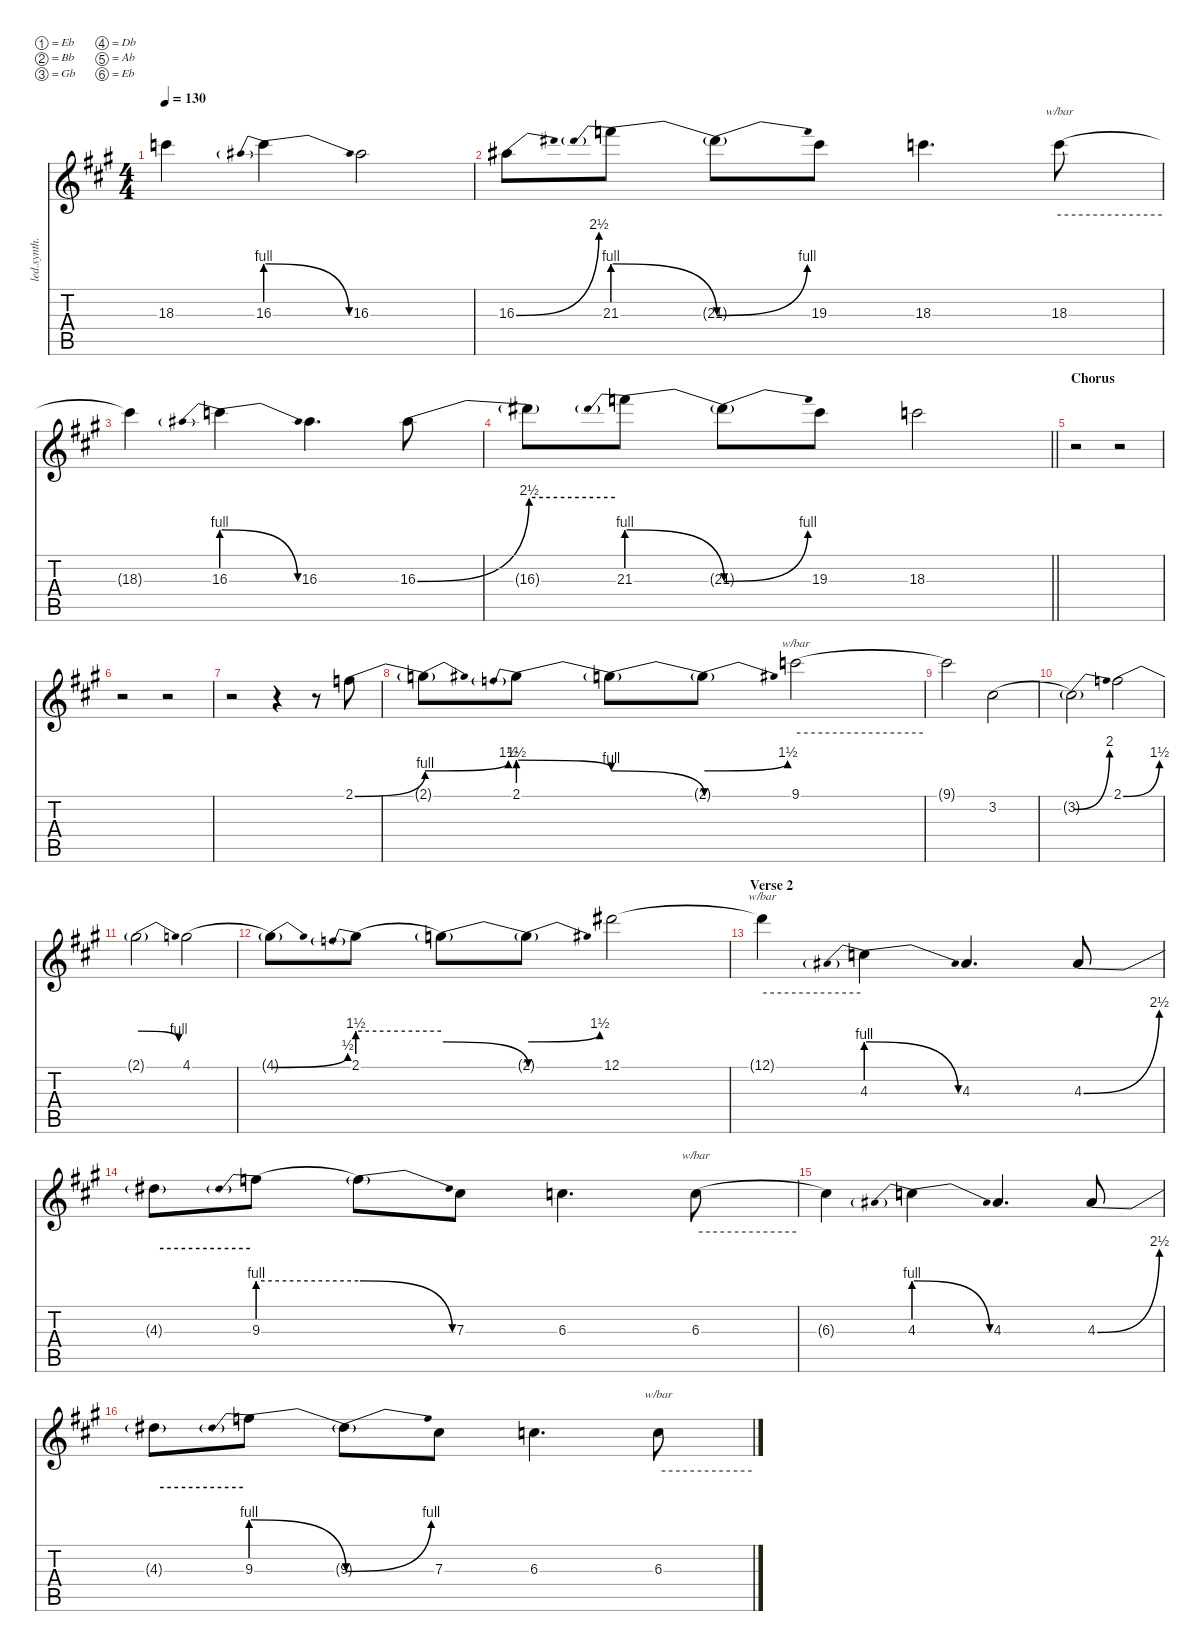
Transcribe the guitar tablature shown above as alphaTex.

\defaultSystemsLayout 4
\hideDynamics
\bracketExtendMode nobrackets
\track ("Synth 1" "led.synth.") {mute instrument lead2sawtooth}
\staff {score tabs}
\tuning (Eb5 Bb4 Gb4 Db4 Ab3 Eb3)
\ts (4 4)
\tempo 130
\clef g2
\ks a
18.3{t acc forcenatural}.4{dy f} 16.3{be (prebendrelease 0 4 60 0)}.4 16.3{acc #}.2 |
16.3{be (bend 0 0 7.999999799999999 10) acc #}.8 21.3{be (prebendrelease 0 4 60 0)}.8 21.3{be (bend 0 0 60 4) t acc #}.8 19.3{acc #}.8 18.3{acc forcenatural}.4{d} 18.3{acc forcenatural}.8{tbe (hold default 0 0 60 0)} |
18.3{t acc forcenatural}.4 16.3{be (prebendrelease 0 4 60 0)}.4 16.3{acc #}.4{d} 16.3{be (bend 0 0 60 10) acc #}.8 |
\barLineRight lightlight
16.3{be (hold 0 10 60 10) t}.8 21.3{be (prebendrelease 0 4 60 0)}.8 21.3{be (bend 0 0 60 4) t acc #}.8 19.3{acc #}.8 18.3{acc forcenatural}.2 |
\section ("" "Chorus")
r.2 r.2 |
r.2 r.2 |
r.2 r.4 r.8 2.1{be (bend 0 0 60 4) acc forcenatural}.8{dy ff} |
2.1{be (bend 0 4 60 6) t}.8{dy f} 2.1{be (prebendrelease 0 6 60 4)}.8{dy ff} 2.1{be (release 0 4 60 0) t}.8{dy f} 2.1{be (bend 0 4 60 6) t}.8 9.1{acc forcenatural}.2{tbe (hold default 0 0 60 0) dy ff} |
9.1{t acc forcenatural}.2{dy f} 3.2{be (hold 0 0 60 0) acc #}.2 |
3.2{be (bend 0 0 60 8) t acc #}.2 2.1{be (bend 0 0 60 6) acc forcenatural}.2{dy ff} |
2.1{be (release 0 6 60 4) t}.2{dy f} 4.1{be (hold 0 0 60 0) acc forcenatural}.2{dy ff} |
4.1{be (bend 0 0 60 2) t acc forcenatural}.8{dy f} 2.1{be (prebend 0 6 60 6)}.8{dy ff} 2.1{be (release 0 4 60 0) t}.8{dy f} 2.1{be (bend 0 4 60 6) t}.8 12.1{acc #}.2{dy fff} |
\section ("" "Verse 2")
12.1{t acc #}.4{tbe (hold default 0 0 60 0) dy f} 4.3{be (prebendrelease 0 4 60 0)}.4 4.3{acc #}.4{d} 4.3{be (bend 0 0 60 10) acc #}.8 |
4.3{be (hold 0 10 60 10) t}.8 9.3{be (prebend 0 4 60 4)}.8 9.3{be (release 0 4 60 0) t}.8 7.3{acc #}.8 6.3{acc forcenatural}.4{d} 6.3{acc forcenatural}.8{tbe (hold default 0 0 60 0)} |
6.3{t acc forcenatural}.4 4.3{be (prebendrelease 0 4 60 0)}.4 4.3{acc #}.4{d} 4.3{be (bend 0 0 60 10) acc #}.8 |
4.3{be (hold 0 10 60 10) t}.8 9.3{be (prebendrelease 0 4 60 0)}.8 9.3{be (bend 0 0 60 4) t acc #}.8 7.3{acc #}.8 6.3{acc forcenatural}.4{d} 6.3{acc forcenatural}.8{tbe (hold default 0 0 60 0)}
